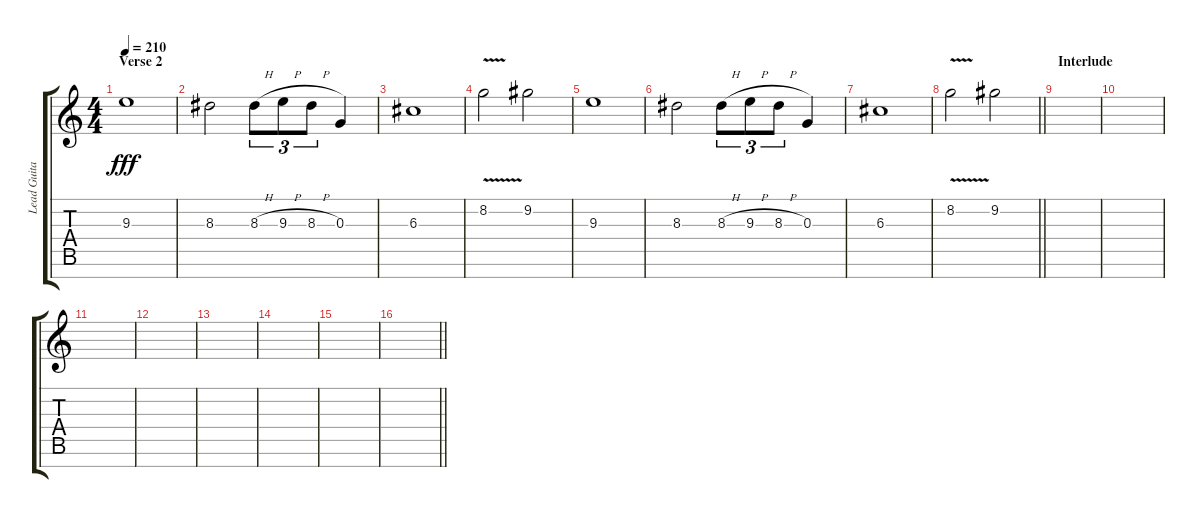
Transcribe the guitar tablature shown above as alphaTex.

\track ("Lead Guitar" "Lead Guita") {instrument distortionguitar}
\staff {score tabs}
\tuning (E4 B3 G3 D3 A2 E2 B1) {hide}
\ts (4 4)
\section ("" "Verse 2")
\tempo 210
\clef g2
\ks c
9.3.1{dy fff} |
8.3.2 8.3{h}.8{tu (3 2)} 9.3{h}.8{tu (3 2)} 8.3{h}.8{tu (3 2)} 0.3.4 |
6.3.1 |
8.2{v}.2 9.2.2 |
9.3.1 |
8.3.2 8.3{h}.8{tu (3 2)} 9.3{h}.8{tu (3 2)} 8.3{h}.8{tu (3 2)} 0.3.4 |
6.3.1 |
\barLineRight lightlight
8.2{v}.2 9.2.2 |
\section ("" "Interlude")
|
|
|
|
|
|
|
\barLineRight lightlight
